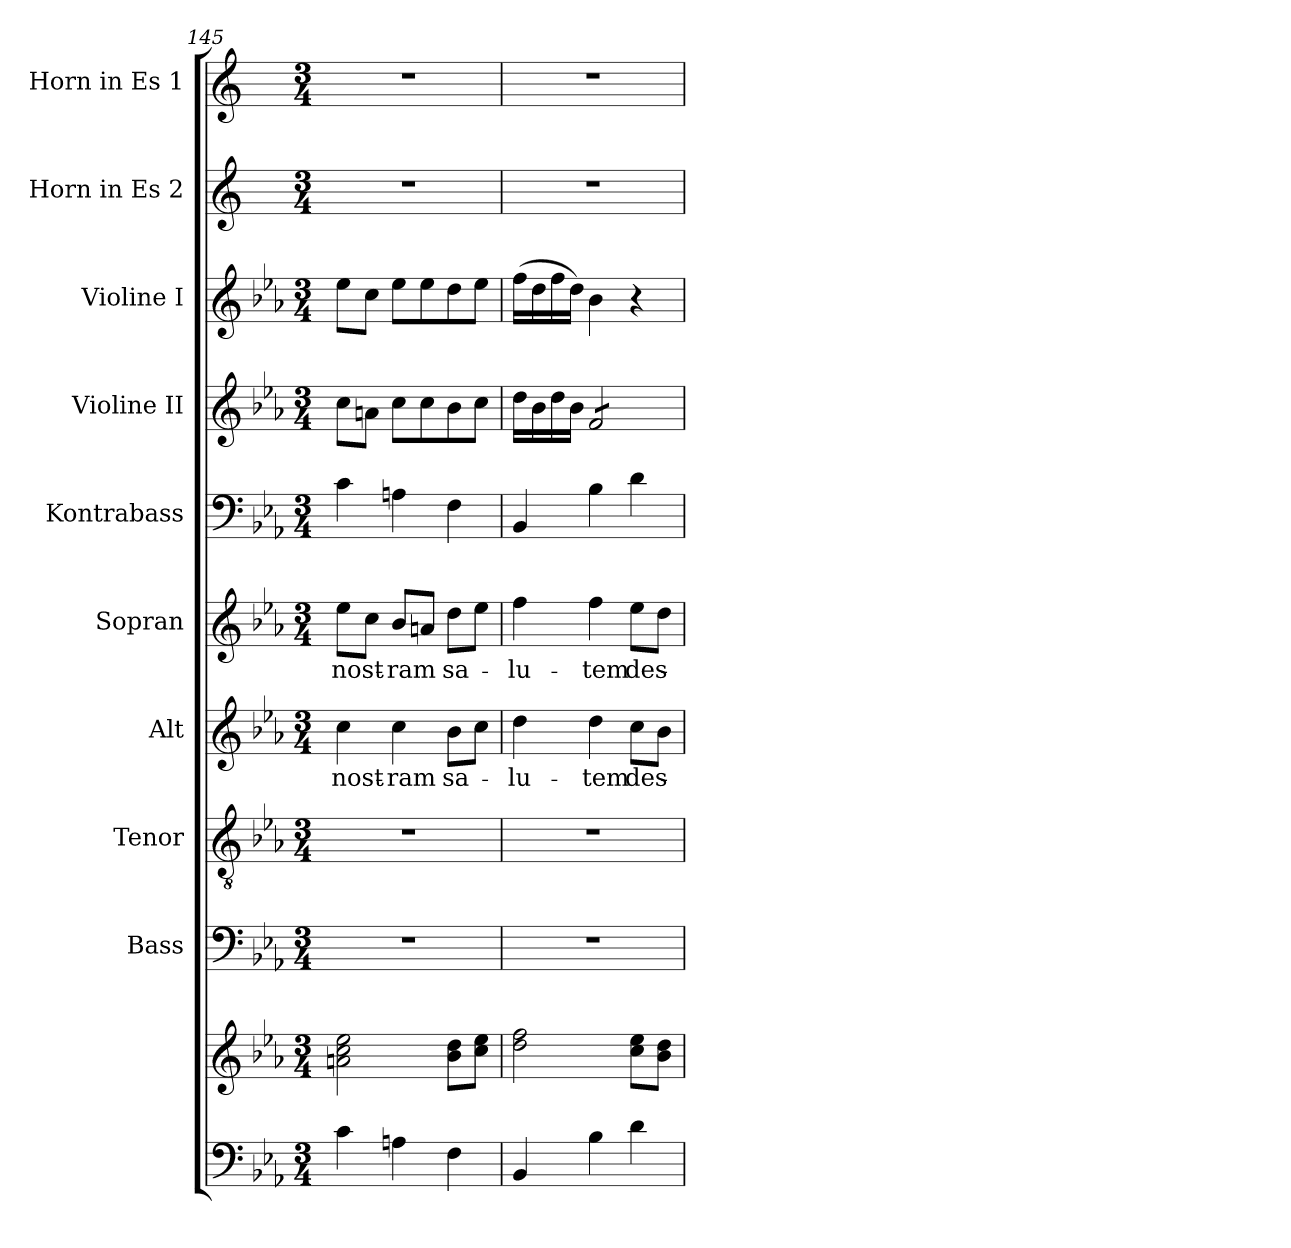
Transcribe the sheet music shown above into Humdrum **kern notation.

**kern	**kern	**kern	**kern	**kern	**text	**kern	**text	**kern	**kern	**kern	**kern	**kern
*part10	*part10	*part9	*part8	*part7	*part7	*part6	*part6	*part5	*part4	*part3	*part2	*part1
*staff11	*staff10	*staff9	*staff8	*staff7	*staff7	*staff6	*staff6	*staff5	*staff4	*staff3	*staff2	*staff1
*	*	*I"Bass	*I"Tenor	*I"Alt	*	*I"Sopran	*	*I"Kontrabass	*I"Violine II	*I"Violine I	*I"Horn in Es 2	*I"Horn in Es 1
*	*	*I'B.	*I'T.	*I'A.	*	*I'S.	*	*I'Kb.	*I'Vl. II	*I'Vl. I	*I'Hr. Es 2	*I'Hr. Es 1
*clefF4	*clefG2	*clefF4	*clefGv2	*clefG2	*	*clefG2	*	*clefF4	*clefG2	*clefG2	*clefG2	*clefG2
*	*	*	*	*	*	*	*	*ITrd7c12	*	*	*ITrd5c9	*ITrd5c9
*k[b-e-a-]	*k[b-e-a-]	*k[b-e-a-]	*k[b-e-a-]	*k[b-e-a-]	*	*k[b-e-a-]	*	*k[b-e-a-]	*k[b-e-a-]	*k[b-e-a-]	*k[b-e-a-]	*k[b-e-a-]
*E-:	*E-:	*E-:	*E-:	*E-:	*	*E-:	*	*E-:	*E-:	*E-:	*E-:	*E-:
*M3/4	*M3/4	*M3/4	*M3/4	*M3/4	*	*M3/4	*	*M3/4	*M3/4	*M3/4	*M3/4	*M3/4
=145	=145	=145	=145	=145	=145	=145	=145	=145	=145	=145	=145	=145
!	!	!	!	!	!LO:LY:b	!	!LO:LY:b	!	!	!	!	!
4c\	2an\ 2cc\ 2ee-\	2.r	2.r	4cc\	nost-	8ee-\L	nost-	4C\	8cc\L	8ee-\L	2.r	2.r
.	.	.	.	.	.	8cc\J	.	.	8an\J	8cc\J	.	.
!	!	!	!	!	!LO:LY:b	!	!LO:LY:b	!	!	!	!	!
4An\	.	.	.	4cc\	-ram	8b-/L	-ram	4AAn\	8cc\L	8ee-\L	.	.
.	.	.	.	.	.	8an/J	.	.	8cc\	8ee-\	.	.
!	!	!	!	!	!LO:LY:b	!	!LO:LY:b	!	!	!	!	!
4F\	8b-\ 8dd\L	.	.	8b-\L	sa-	8dd\L	sa-	4FF\	8b-\	8dd\	.	.
.	8cc\ 8ee-\J	.	.	8cc\J	.	8ee-\J	.	.	8cc\J	8ee-\J	.	.
=146	=146	=146	=146	=146	=146	=146	=146	=146	=146	=146	=146	=146
!	!	!	!	!	!LO:LY:b	!	!LO:LY:b	!	!	!	!	!
4BB-/	2dd\ 2ff\	2.r	2.r	4dd\	-lu-	4ff\	-lu-	4BBB-/	16dd\LL	(>16ff\LL	2.r	2.r
.	.	.	.	.	.	.	.	.	16b-\	16dd\	.	.
.	.	.	.	.	.	.	.	.	16dd\	16ff\	.	.
.	.	.	.	.	.	.	.	.	16b-\JJ	16dd\JJ)	.	.
!	!	!	!	!	!LO:LY:b	!	!LO:LY:b	!	!	!	!	!
*	*	*	*	*	*	*	*	*	*tremolo	*	*	*
4B-\	.	.	.	4dd\	-tem	4ff\	-tem	4BB-\	8f/L	4b-\	.	.
.	.	.	.	.	.	.	.	.	8f/	.	.	.
!	!	!	!	!	!LO:LY:b	!	!LO:LY:b	!	!	!	!	!
4d\	8cc\ 8ee-\L	.	.	8cc\L	des-	8ee-\L	des-	4D\	8f/	4r	.	.
.	8b-\ 8dd\J	.	.	8b-\J	.	8dd\J	.	.	8f/J	.	.	.
*	*	*	*	*	*	*	*	*	*Xtremolo	*	*	*
=	=	=	=	=	=	=	=	=	=	=	=	=
*-	*-	*-	*-	*-	*-	*-	*-	*-	*-	*-	*-	*-
